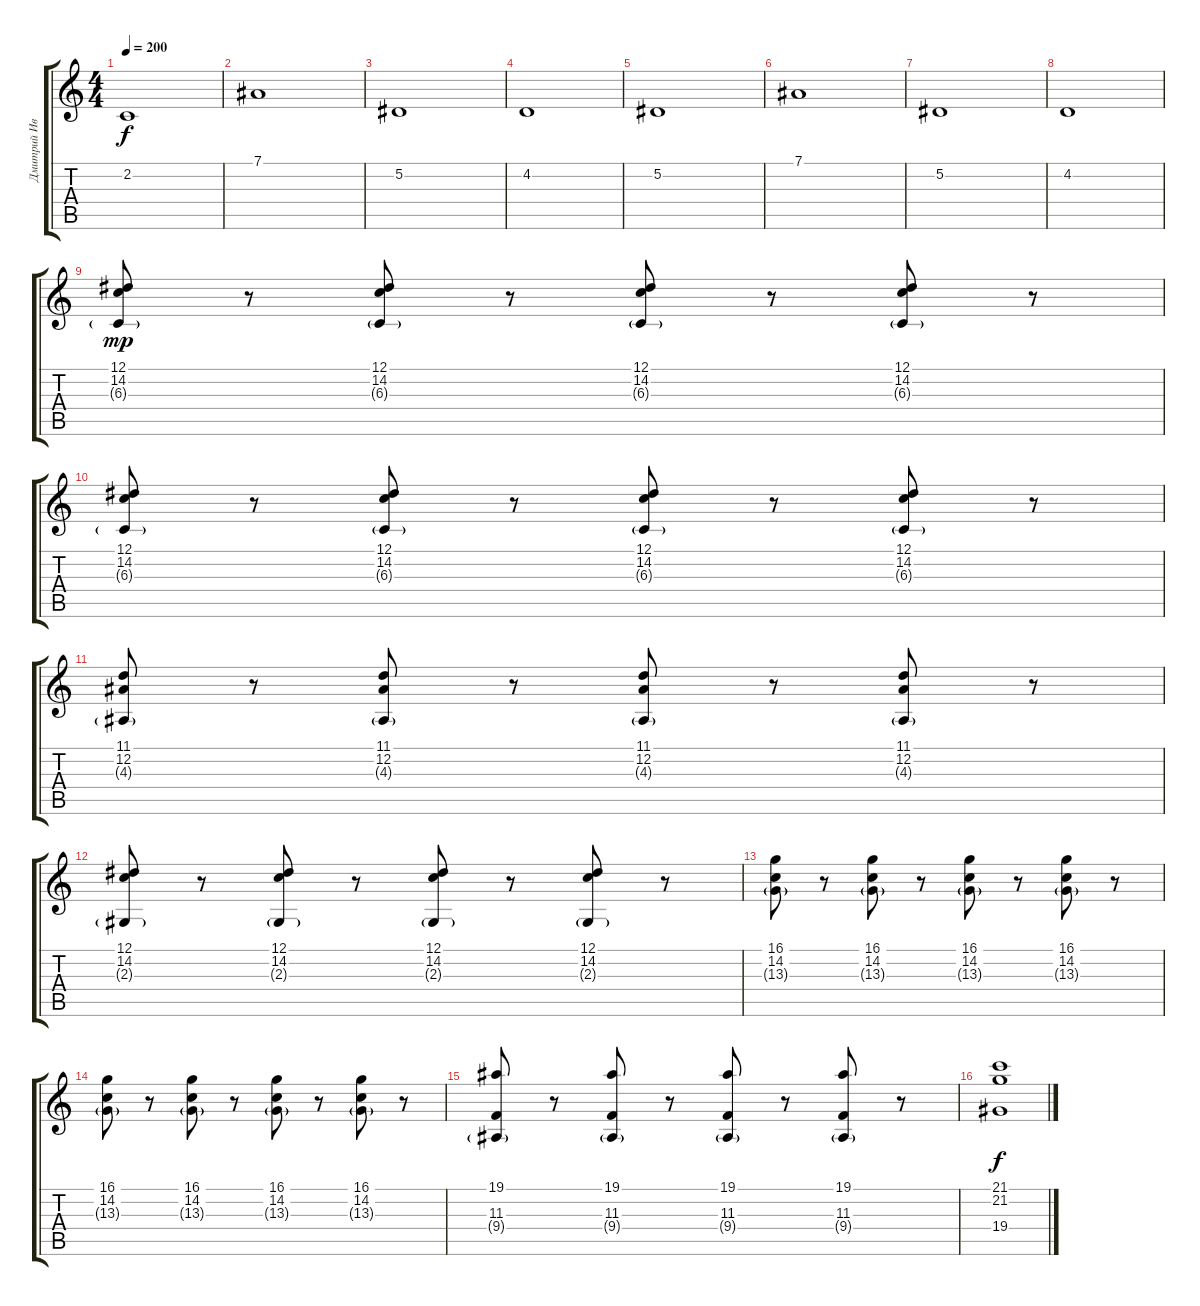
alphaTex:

\track ("Дмитрий Иванов" "Дмитрий Ив") {instrument stringensemble1}
\staff {score tabs}
\tuning (Eb4 Bb3 Gb3 Db3 Ab2 Eb2) {hide}
\ts (4 4)
\tempo 200
\clef g2
\ks c
2.2.1{dy f} |
7.1.1 |
5.2.1 |
4.2.1 |
5.2.1 |
7.1.1 |
5.2.1 |
4.2.1 |
(12.1 14.2 6.3{g}).8{dy mp} r.8 (12.1 14.2 6.3{g}).8 r.8 (12.1 14.2 6.3{g}).8 r.8 (12.1 14.2 6.3{g}).8 r.8 |
(12.1 14.2 6.3{g}).8 r.8 (12.1 14.2 6.3{g}).8 r.8 (12.1 14.2 6.3{g}).8 r.8 (12.1 14.2 6.3{g}).8 r.8 |
(11.1 12.2 4.3{g}).8 r.8 (11.1 12.2 4.3{g}).8 r.8 (11.1 12.2 4.3{g}).8 r.8 (11.1 12.2 4.3{g}).8 r.8 |
(12.1 14.2 2.3{g}).8 r.8 (12.1 14.2 2.3{g}).8 r.8 (12.1 14.2 2.3{g}).8 r.8 (12.1 14.2 2.3{g}).8 r.8 |
(16.1 14.2 13.3{g}).8 r.8 (16.1 14.2 13.3{g}).8 r.8 (16.1 14.2 13.3{g}).8 r.8 (16.1 14.2 13.3{g}).8 r.8 |
(16.1 14.2 13.3{g}).8 r.8 (16.1 14.2 13.3{g}).8 r.8 (16.1 14.2 13.3{g}).8 r.8 (16.1 14.2 13.3{g}).8 r.8 |
(19.1 11.3 9.4{g}).8 r.8 (19.1 11.3 9.4{g}).8 r.8 (19.1 11.3 9.4{g}).8 r.8 (19.1 11.3 9.4{g}).8 r.8 |
(21.1 21.2 19.4).1{dy f}
